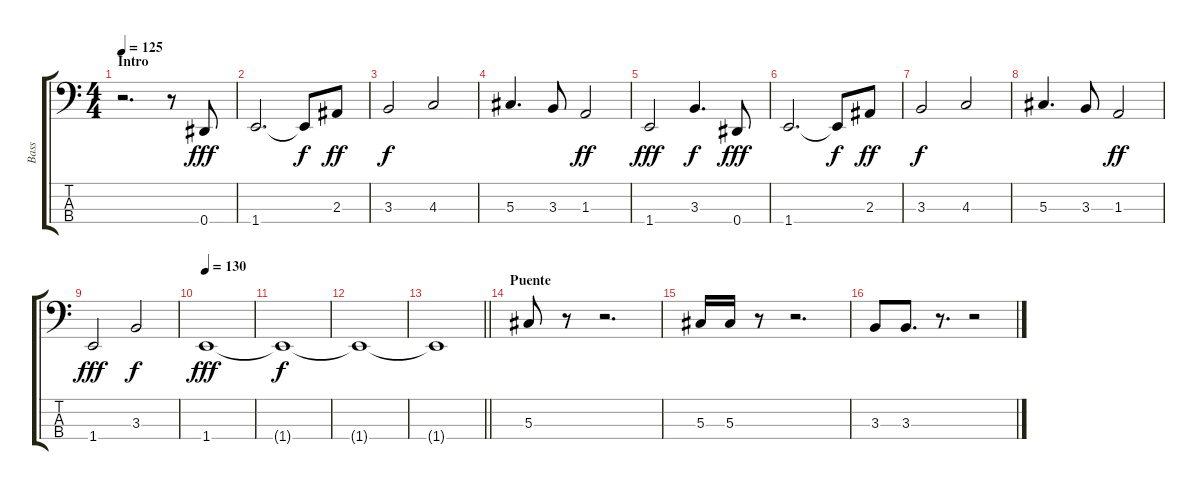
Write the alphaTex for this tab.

\track ("Bass" "Bass") {instrument electricbassfinger}
\staff {score tabs}
\tuning (Gb2 Db2 Ab1 Eb1) {hide}
\ts (4 4)
\section ("" "Intro")
\tempo 125
\tempo 115
\tempo 125
\clef f4
\ks c
r.2{d dy fff instrument electricbassfinger} r.8 0.4.8 |
1.4.2{d} 1.4{t}.8{dy f} 2.3.8{dy ff} |
3.3.2{dy f} 4.3.2 |
5.3.4{d} 3.3.8 1.3.2{dy ff} |
1.4.2{dy fff} 3.3.4{d dy f} 0.4.8{dy fff} |
1.4.2{d} 1.4{t}.8{dy f} 2.3.8{dy ff} |
3.3.2{dy f} 4.3.2 |
5.3.4{d} 3.3.8 1.3.2{dy ff} |
1.4.2{dy fff} 3.3.2{dy f} |
\tempo 130
1.4.1{dy fff} |
1.4{t}.1{dy f} |
1.4{t}.1 |
\barLineRight lightlight
1.4{t}.1 |
\section ("" "Puente")
5.3.8 r.8 r.2{d} |
5.3.16 5.3.16 r.8 r.2{d} |
3.3.8 3.3.8{d} r.8{d} r.2
